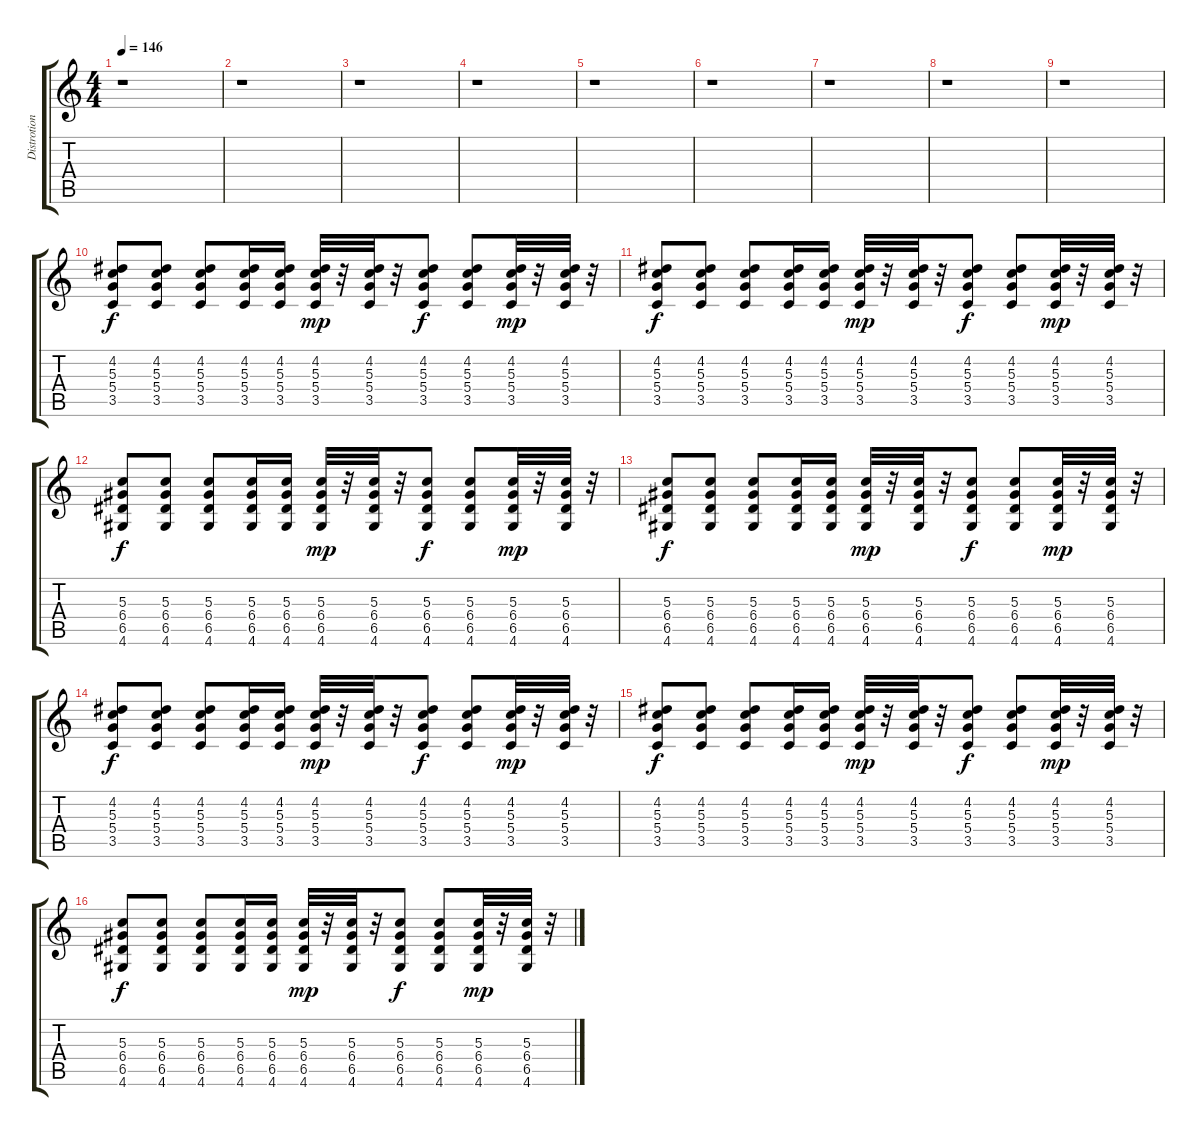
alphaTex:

\track ("Distrotion Guitar" "Distrotion") {instrument distortionguitar}
\staff {score tabs}
\tuning (E4 B3 G3 D3 A2 E2) {hide}
\ts (4 4)
\tempo 146
\clef g2
\ks c
r.1{dy f instrument distortionguitar} |
r.1 |
r.1 |
r.1 |
r.1 |
r.1 |
r.1 |
r.1 |
r.1 |
(4.2 5.3 5.4 3.5).8 (4.2 5.3 5.4 3.5).8 (4.2 5.3 5.4 3.5).8 (4.2 5.3 5.4 3.5).16 (4.2 5.3 5.4 3.5).16 (4.2 5.3 5.4 3.5).32{dy mp} r.32 (4.2 5.3 5.4 3.5).32 r.32 (4.2 5.3 5.4 3.5).8{dy f} (4.2 5.3 5.4 3.5).8 (4.2 5.3 5.4 3.5).32{dy mp} r.32 (4.2 5.3 5.4 3.5).32 r.32 |
(4.2 5.3 5.4 3.5).8{dy f} (4.2 5.3 5.4 3.5).8 (4.2 5.3 5.4 3.5).8 (4.2 5.3 5.4 3.5).16 (4.2 5.3 5.4 3.5).16 (4.2 5.3 5.4 3.5).32{dy mp} r.32 (4.2 5.3 5.4 3.5).32 r.32 (4.2 5.3 5.4 3.5).8{dy f} (4.2 5.3 5.4 3.5).8 (4.2 5.3 5.4 3.5).32{dy mp} r.32 (4.2 5.3 5.4 3.5).32 r.32 |
(5.3 6.4 6.5 4.6).8{dy f} (5.3 6.4 6.5 4.6).8 (5.3 6.4 6.5 4.6).8 (5.3 6.4 6.5 4.6).16 (5.3 6.4 6.5 4.6).16 (5.3 6.4 6.5 4.6).32{dy mp} r.32 (5.3 6.4 6.5 4.6).32 r.32 (5.3 6.4 6.5 4.6).8{dy f} (5.3 6.4 6.5 4.6).8 (5.3 6.4 6.5 4.6).32{dy mp} r.32 (5.3 6.4 6.5 4.6).32 r.32 |
(5.3 6.4 6.5 4.6).8{dy f} (5.3 6.4 6.5 4.6).8 (5.3 6.4 6.5 4.6).8 (5.3 6.4 6.5 4.6).16 (5.3 6.4 6.5 4.6).16 (5.3 6.4 6.5 4.6).32{dy mp} r.32 (5.3 6.4 6.5 4.6).32 r.32 (5.3 6.4 6.5 4.6).8{dy f} (5.3 6.4 6.5 4.6).8 (5.3 6.4 6.5 4.6).32{dy mp} r.32 (5.3 6.4 6.5 4.6).32 r.32 |
(4.2 5.3 5.4 3.5).8{dy f} (4.2 5.3 5.4 3.5).8 (4.2 5.3 5.4 3.5).8 (4.2 5.3 5.4 3.5).16 (4.2 5.3 5.4 3.5).16 (4.2 5.3 5.4 3.5).32{dy mp} r.32 (4.2 5.3 5.4 3.5).32 r.32 (4.2 5.3 5.4 3.5).8{dy f} (4.2 5.3 5.4 3.5).8 (4.2 5.3 5.4 3.5).32{dy mp} r.32 (4.2 5.3 5.4 3.5).32 r.32 |
(4.2 5.3 5.4 3.5).8{dy f} (4.2 5.3 5.4 3.5).8 (4.2 5.3 5.4 3.5).8 (4.2 5.3 5.4 3.5).16 (4.2 5.3 5.4 3.5).16 (4.2 5.3 5.4 3.5).32{dy mp} r.32 (4.2 5.3 5.4 3.5).32 r.32 (4.2 5.3 5.4 3.5).8{dy f} (4.2 5.3 5.4 3.5).8 (4.2 5.3 5.4 3.5).32{dy mp} r.32 (4.2 5.3 5.4 3.5).32 r.32 |
(5.3 6.4 6.5 4.6).8{dy f} (5.3 6.4 6.5 4.6).8 (5.3 6.4 6.5 4.6).8 (5.3 6.4 6.5 4.6).16 (5.3 6.4 6.5 4.6).16 (5.3 6.4 6.5 4.6).32{dy mp} r.32 (5.3 6.4 6.5 4.6).32 r.32 (5.3 6.4 6.5 4.6).8{dy f} (5.3 6.4 6.5 4.6).8 (5.3 6.4 6.5 4.6).32{dy mp} r.32 (5.3 6.4 6.5 4.6).32 r.32
